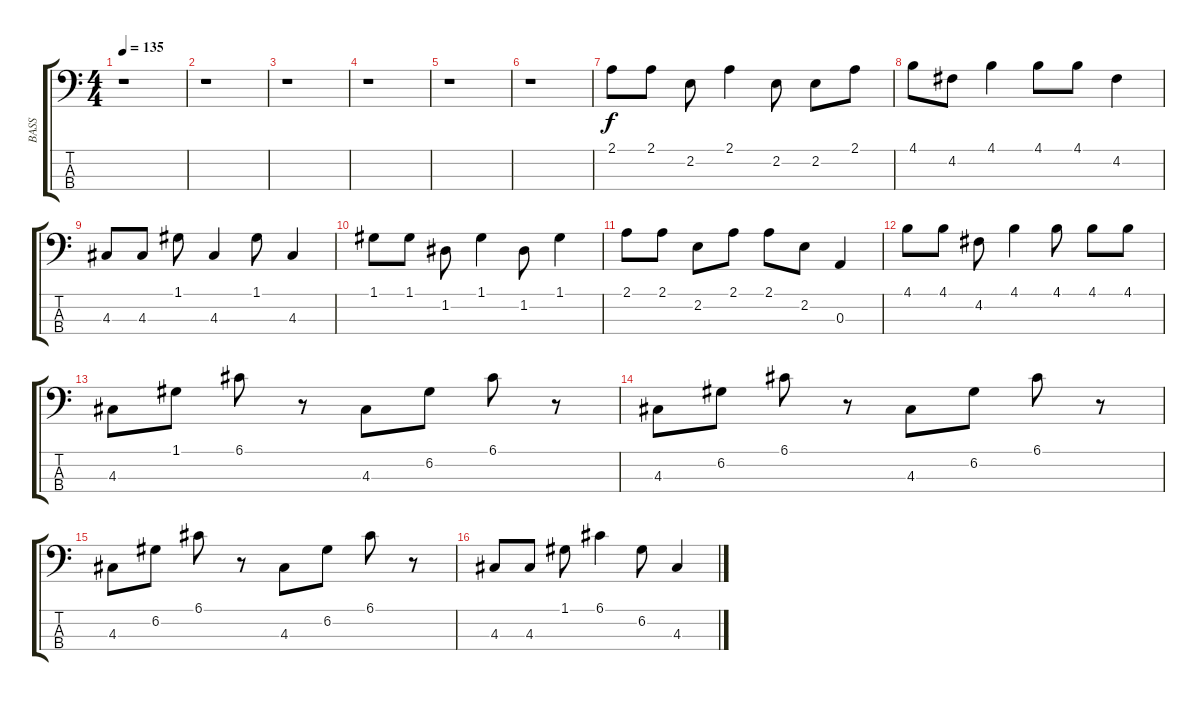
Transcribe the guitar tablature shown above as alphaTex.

\track ("BASS" "BASS") {instrument electricbassfinger}
\staff {score tabs}
\tuning (G2 D2 A1 E1) {hide}
\ts (4 4)
\tempo 135
\clef f4
\ks c
r.1{dy f instrument electricbassfinger} |
r.1 |
r.1 |
r.1 |
r.1 |
r.1 |
2.1.8 2.1.8 2.2.8 2.1.4 2.2.8 2.2.8 2.1.8 |
4.1.8 4.2.8 4.1.4 4.1.8 4.1.8 4.2.4 |
4.3.8 4.3.8 1.1.8 4.3.4 1.1.8 4.3.4 |
1.1.8 1.1.8 1.2.8 1.1.4 1.2.8 1.1.4 |
2.1.8 2.1.8 2.2.8 2.1.8 2.1.8 2.2.8 0.3.4 |
4.1.8 4.1.8 4.2.8 4.1.4 4.1.8 4.1.8 4.1.8 |
4.3.8 1.1.8 6.1.8 r.8 4.3.8 6.2.8 6.1.8 r.8 |
4.3.8 6.2.8 6.1.8 r.8 4.3.8 6.2.8 6.1.8 r.8 |
4.3.8 6.2.8 6.1.8 r.8 4.3.8 6.2.8 6.1.8 r.8 |
4.3.8 4.3.8 1.1.8 6.1.4 6.2.8 4.3.4
